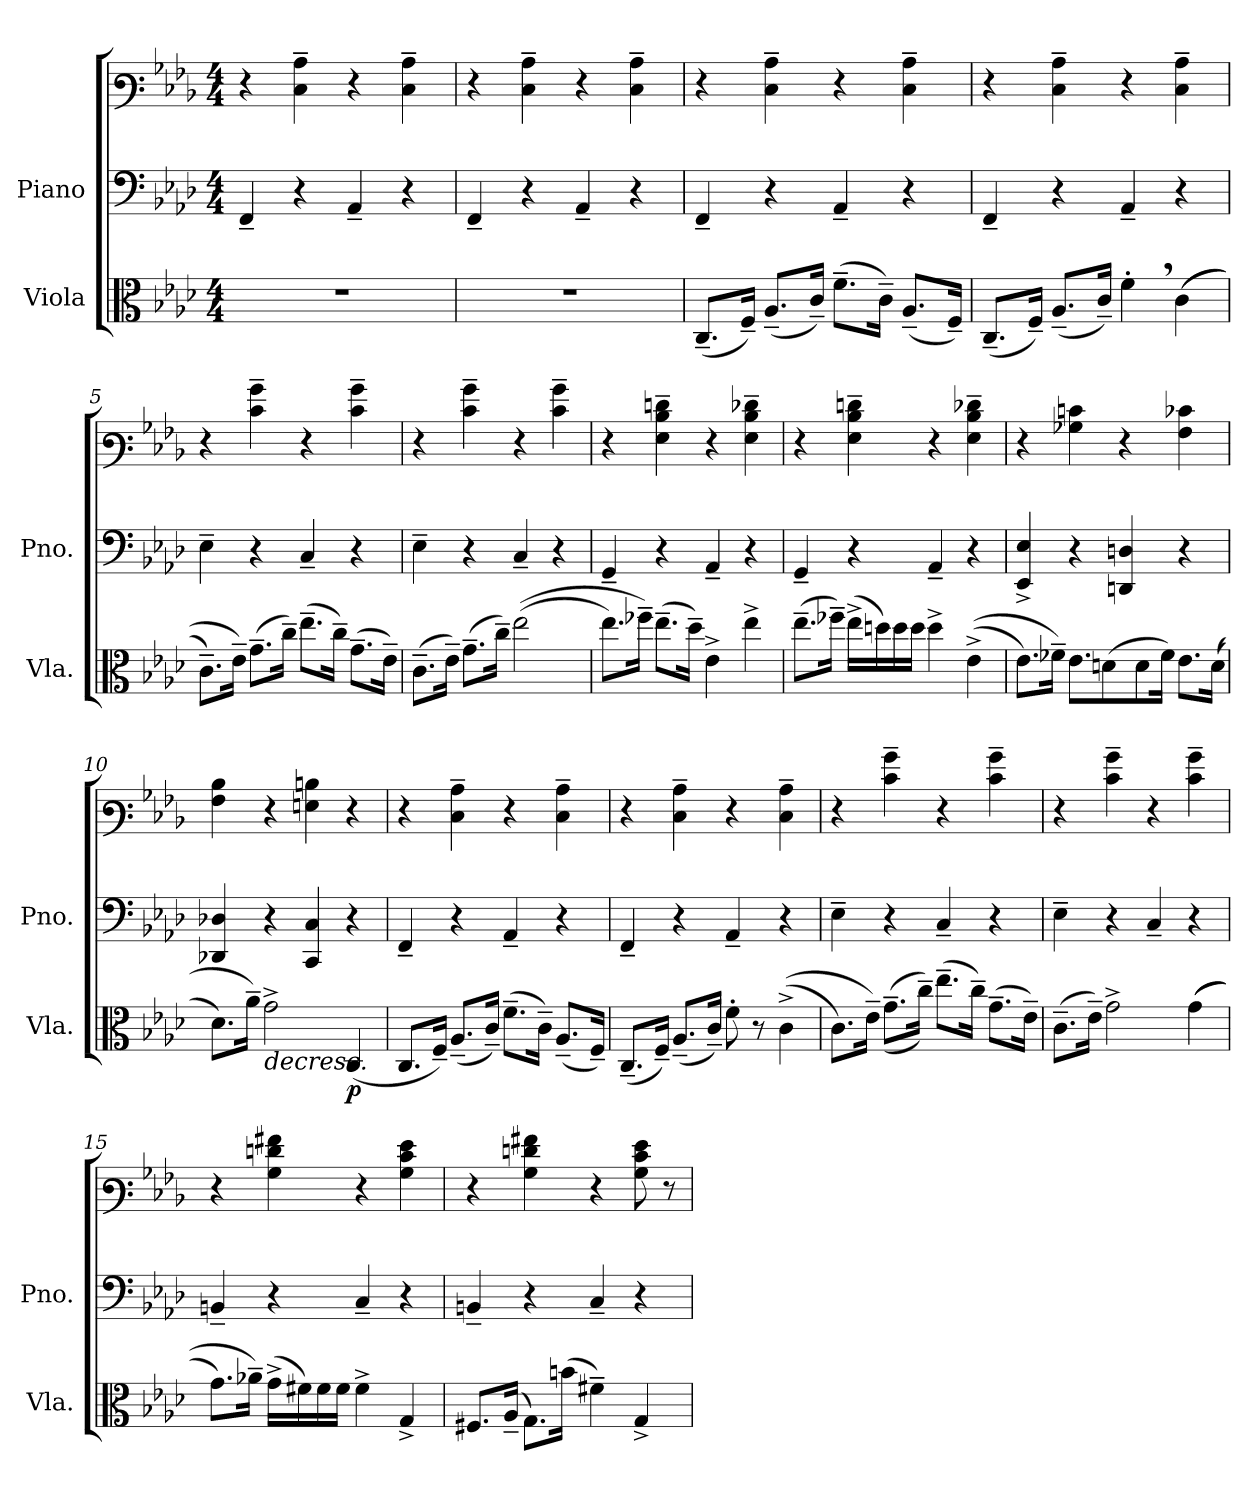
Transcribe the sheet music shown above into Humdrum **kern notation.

**kern	**dynam	**kern	**kern
*part2	*part2	*part1	*part1
*staff3	*staff3	*staff2	*staff1
*I"Viola	*	*I"Piano	*
*I'Vla.	*	*I'Pno.	*
*clefC3	*	*clefF4	*clefF3
*k[b-e-a-d-]	*	*k[b-e-a-d-]	*k[b-e-a-d-]
*M4/4	*	*M4/4	*M4/4
*MM100	*	*MM100	*MM100
=1	=1	=1	=1
1r	.	4FF~/	4r
.	.	4r	4E-\~ 4c\~
.	.	4AA-~/	4r
.	.	4r	4E-\~ 4c\~
=2	=2	=2	=2
1r	.	4FF~/	4r
.	.	4r	4E-\~ 4c\~
.	.	4AA-~/	4r
.	.	4r	4E-\~ 4c\~
=3	=3	=3	=3
(8.C~/L	.	4FF~/	4r
16F~/Jk)	.	.	.
(8.A-~/L	.	4r	4E-\~ 4c\~
16c~/Jk)	.	.	.
(8.f~\L	.	4AA-~/	4r
16c~\Jk)	.	.	.
(8.A-~/L	.	4r	4E-\~ 4c\~
16F~/Jk)	.	.	.
=4	=4	=4	=4
(8.C~/L	.	4FF~/	4r
16F~/Jk)	.	.	.
(8.A-~/L	.	4r	4E-\~ 4c\~
16c~/Jk)	.	.	.
4f',\	.	4AA-~/	4r
((4c\	.	4r	4E-\~ 4c\~
!!LO:LB:g=z
=5	=5	=5	=5
8.c~\L)	.	4E-~\	4r
16e-~\Jk)	.	.	.
(8.g~\L	.	4r	4e-\~ 4b-\~
16cc~\Jk)	.	.	.
(8.ee-~\L	.	4C~/	4r
16cc~\Jk)	.	.	.
(8.g~\L	.	4r	4e-\~ 4b-\~
16e-~\Jk)	.	.	.
=6	=6	=6	=6
(8.c~\L	.	4E-~\	4r
16e-~\Jk)	.	.	.
(8.g~\L	.	4r	4e-\~ 4b-\~
16cc~\Jk)	.	.	.
((2ee-\	.	4C~/	4r
.	.	4r	4e-\~ 4b-\~
=7	=7	=7	=7
8.ee-\L)	.	4GG~/	4r
16ff-X~\Jk)	.	.	.
(8.ee-~\L	.	4r	4G\~ 4d-\~ 4fn\~
16dd-~\Jk)	.	.	.
4e-^\	.	4AA-~/	4r
4ee-^\	.	4r	4G\~ 4d-\~ 4f-X\~
!!LO:LB:g=z
=8	=8	=8	=8
(8.ee-~\L	.	4GG~/	4r
16ff-X~\Jk)	.	.	.
(16ee-^\LL	.	4r	4G\~ 4d-\~ 4fn\~
16ddn\)	.	.	.
16dd\	.	.	.
16dd\JJ	.	.	.
4dd^\	.	4AA-~/	4r
((4e-^\	.	4r	4G\~ 4d-\~ 4f-X\~
=9	=9	=9	=9
8.e-\L)	.	4EE-/^ 4E-/^	4r
16f-X~\Jk)	.	.	.
8.e-\L	.	4r	4B-X\ 4en\
(8dn\	.	.	.
.	.	4DDn/ 4Dn/	4r
8d\	.	.	.
16f-\Jk)	.	.	.
8.e-\L	.	4r	4A-\ 4e-X\
((16d\Jk	.	.	.
=10	=10	=10	=10
8.d-\L)	.	4DD-X/ 4D-X/	4A-\ 4d-\
16a-~\Jk)	.	.	.
!	!LO:HP:b	!	!
2g^\	>	4r	4r
.	.	4CC/ 4C/	4Gn\ 4dn\
!	!LO:DY:b	!	!
(4C/	p	4r	4r
.	]	.	.
!!LO:LB:g=z
=11	=11	=11	=11
8.C/L	.	4FF~/	4r
16F~/Jk)	.	.	.
(8.A-~/L	.	4r	4E-\~ 4c\~
16c~/Jk)	.	.	.
(8.f~\L	.	4AA-~/	4r
16c~\Jk)	.	.	.
(8.A-~/L	.	4r	4E-\~ 4c\~
16F~/Jk)	.	.	.
=12	=12	=12	=12
(8.C~/L	.	4FF~/	4r
16F~/Jk)	.	.	.
(8.A-~/L	.	4r	4E-\~ 4c\~
16c~/Jk)	.	.	.
8f'\	.	4AA-~/	4r
8r	.	.	.
((4c^\	.	4r	4E-\~ 4c\~
=13	=13	=13	=13
8.c\L)	.	4E-~\	4r
16e-~\Jk)	.	.	.
((8.g~\L	.	4r	4e-\~ 4b-\~
16cc~\Jk))	.	.	.
(8.ee-~\L	.	4C~/	4r
16cc~\Jk)	.	.	.
(8.g~\L	.	4r	4e-\~ 4b-\~
16e-~\Jk)	.	.	.
=14	=14	=14	=14
(8.c~\L	.	4E-~\	4r
16e-~\Jk)	.	.	.
2g^\	.	4r	4e-\~ 4b-\~
.	.	4C~/	4r
((4g\	.	4r	4e-\~ 4b-\~
!!LO:PB:g=z
=15	=15	=15	=15
8.g\L)	.	4BBn~/	4r
16a-X~\Jk)	.	.	.
(16g^\LL	.	4r	4B-\ 4fn\ 4a#X\
16f#X\)	.	.	.
16f#\	.	.	.
16f#\JJ	.	.	.
4f#^\	.	4C~/	4r
4G^/	.	4r	4B-\ 4e-\ 4g\
=16	=16	=16	=16
8.F#X/L	.	4BBn~/	4r
(16A-~/Jk	.	.	.
8.G\L)	.	4r	4B-\ 4fn\ 4a#X\
(16bn\Jk	.	.	.
4f#X~\)	.	4C~/	4r
4G^/	.	4r	8B-\ 8e-\ 8g\
.	.	.	8r
=	=	=	=
*-	*-	*-	*-
